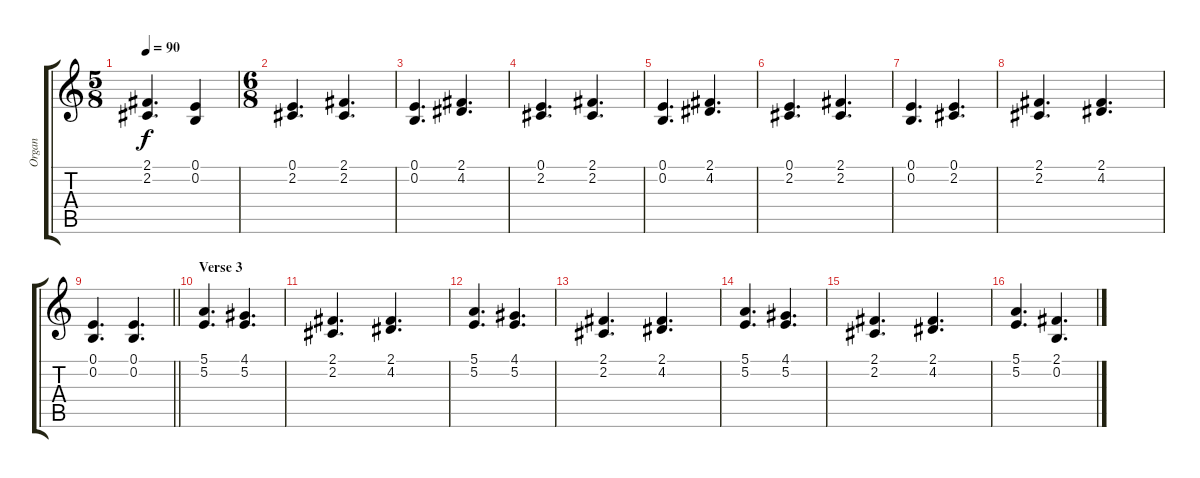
\track ("Organ" "Organ") {instrument percussiveorgan}
\staff {score tabs}
\tuning (E4 B3 G3 D3 A2 E2) {hide}
\ts (5 8)
\tempo 90
\clef g2
\ks c
(2.1 2.2).4{d dy f} (0.1 0.2).4 |
\ts (6 8)
(0.1 2.2).4{d} (2.1 2.2).4{d} |
(0.1 0.2).4{d} (2.1 4.2).4{d} |
(0.1 2.2).4{d} (2.1 2.2).4{d} |
(0.1 0.2).4{d} (2.1 4.2).4{d} |
(0.1 2.2).4{d} (2.1 2.2).4{d} |
(0.1 0.2).4{d} (0.1 2.2).4{d} |
(2.1 2.2).4{d} (2.1 4.2).4{d} |
\barLineRight lightlight
(0.1 0.2).4{d} (0.1 0.2).4{d} |
\section ("" "Verse 3")
(5.1 5.2).4{d} (4.1 5.2).4{d} |
(2.1 2.2).4{d} (2.1 4.2).4{d} |
(5.1 5.2).4{d} (4.1 5.2).4{d} |
(2.1 2.2).4{d} (2.1 4.2).4{d} |
(5.1 5.2).4{d} (4.1 5.2).4{d} |
(2.1 2.2).4{d} (2.1 4.2).4{d} |
(5.1 5.2).4{d} (2.1 0.2).4{d}
